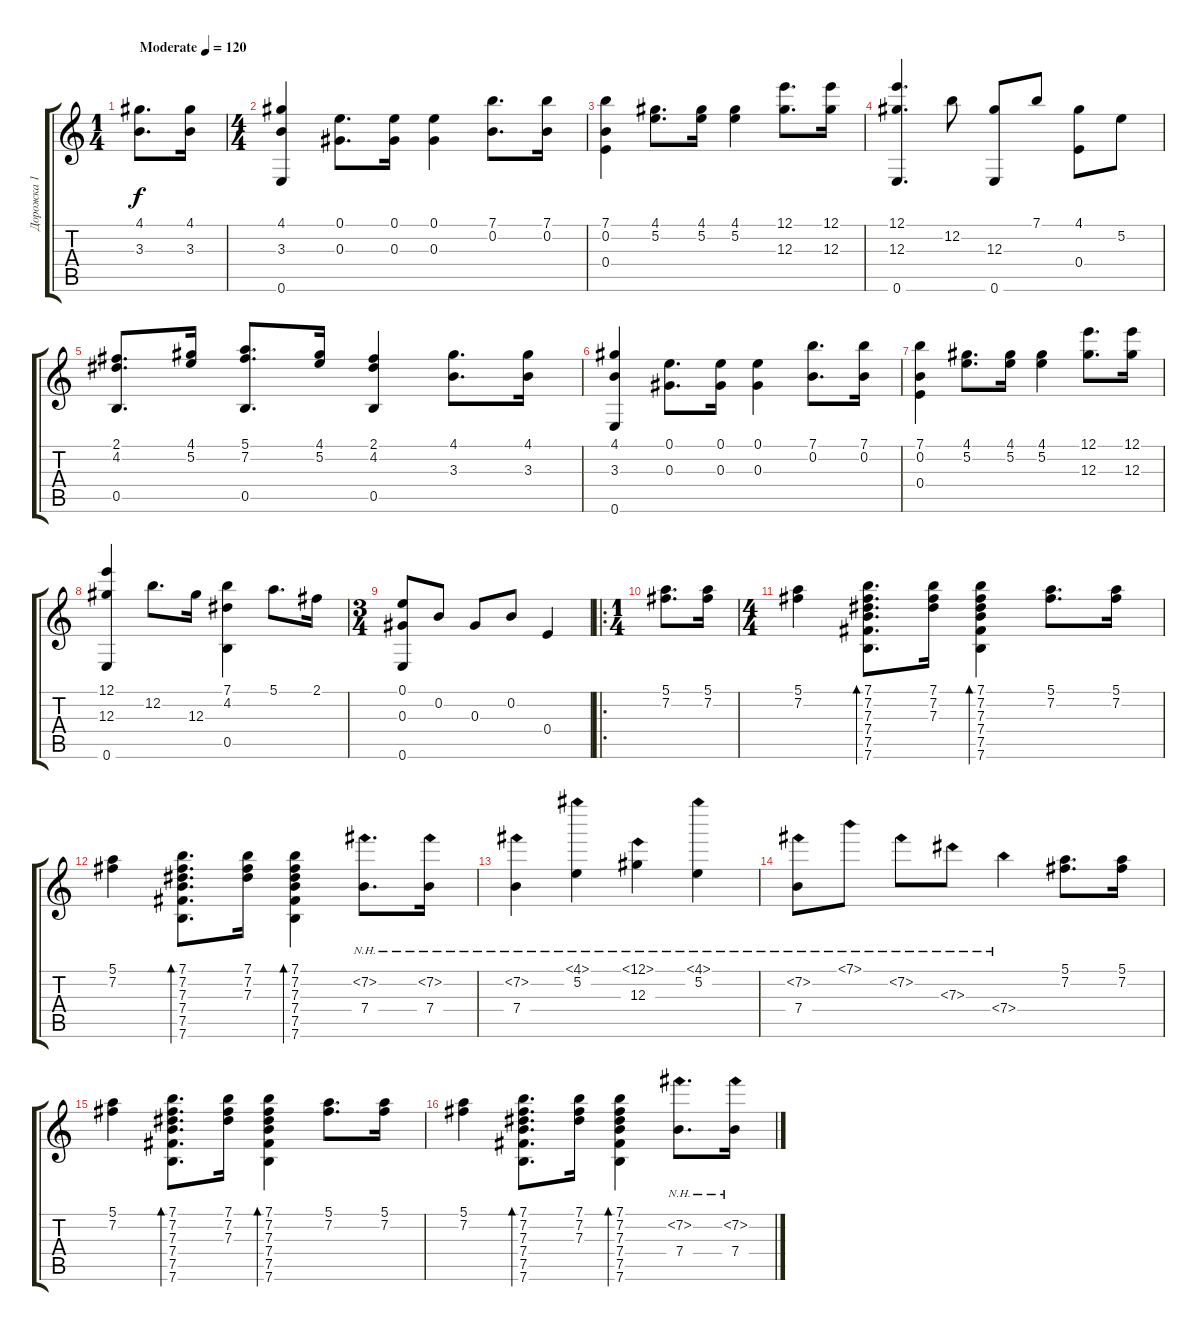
\track ("Дорожка 1" "Дорожка 1") {instrument acousticguitarnylon}
\staff {score tabs}
\tuning (E4 B3 Ab3 E3 B2 E2) {hide}
\ts (1 4)
\tempo (120 "Moderate")
\clef g2
\ks c
(4.1 3.3).8{d dy f instrument acousticguitarnylon} (4.1 3.3).16 |
\ts (4 4)
(4.1 3.3 0.6).4 (0.1 0.3).8{d} (0.1 0.3).16 (0.1 0.3).4 (7.1 0.2).8{d} (7.1 0.2).16 |
(7.1 0.2 0.4).4 (4.1 5.2).8{d} (4.1 5.2).16 (4.1 5.2).4 (12.1 12.3).8{d} (12.1 12.3).16 |
(12.1 12.3 0.6).4{d} 12.2.8 (12.3 0.6).8 7.1.8 (4.1 0.4).8 5.2.8 |
(2.1 4.2 0.5).8{d} (4.1 5.2).16 (5.1 7.2 0.5).8{d} (4.1 5.2).16 (2.1 4.2 0.5).4 (4.1 3.3).8{d} (4.1 3.3).16 |
(4.1 3.3 0.6).4 (0.1 0.3).8{d} (0.1 0.3).16 (0.1 0.3).4 (7.1 0.2).8{d} (7.1 0.2).16 |
(7.1 0.2 0.4).4 (4.1 5.2).8{d} (4.1 5.2).16 (4.1 5.2).4 (12.1 12.3).8{d} (12.1 12.3).16 |
(12.1 12.3 0.6).4 12.2.8{d} 12.3.16 (7.1 4.2 0.5).4 5.1.8{d} 2.1.16 |
\ts (3 4)
(0.1 0.3 0.6).8 0.2.8 0.3.8 0.2.8 0.4.4 |
\ro
\ts (1 4)
(5.1 7.2).8{d} (5.1 7.2).16 |
\ts (4 4)
(5.1 7.2).4 (7.1 7.2 7.3 7.4 7.5 7.6).8{d bd 60} (7.1 7.2 7.3).16 (7.1 7.2 7.3 7.4 7.5 7.6).4{bd 60} (5.1 7.2).8{d} (5.1 7.2).16 |
(5.1 7.2).4 (7.1 7.2 7.3 7.4 7.5 7.6).8{d bd 60} (7.1 7.2 7.3).16 (7.1 7.2 7.3 7.4 7.5 7.6).4{bd 60} (7.2{nh} 7.4).8{d} (7.2{nh} 7.4).16 |
(7.2{nh} 7.4).4 (4.1{nh} 5.2).4 (12.1{nh} 12.3).4 (4.1{nh} 5.2).4 |
(7.2{nh} 7.4).8 7.1{nh}.8 7.2{nh}.8 7.3{nh}.8 7.4{nh}.4 (5.1 7.2).8{d} (5.1 7.2).16 |
(5.1 7.2).4 (7.1 7.2 7.3 7.4 7.5 7.6).8{d bd 60} (7.1 7.2 7.3).16 (7.1 7.2 7.3 7.4 7.5 7.6).4{bd 60} (5.1 7.2).8{d} (5.1 7.2).16 |
(5.1 7.2).4 (7.1 7.2 7.3 7.4 7.5 7.6).8{d bd 60} (7.1 7.2 7.3).16 (7.1 7.2 7.3 7.4 7.5 7.6).4{bd 60} (7.2{nh} 7.4).8{d} (7.2{nh} 7.4).16
